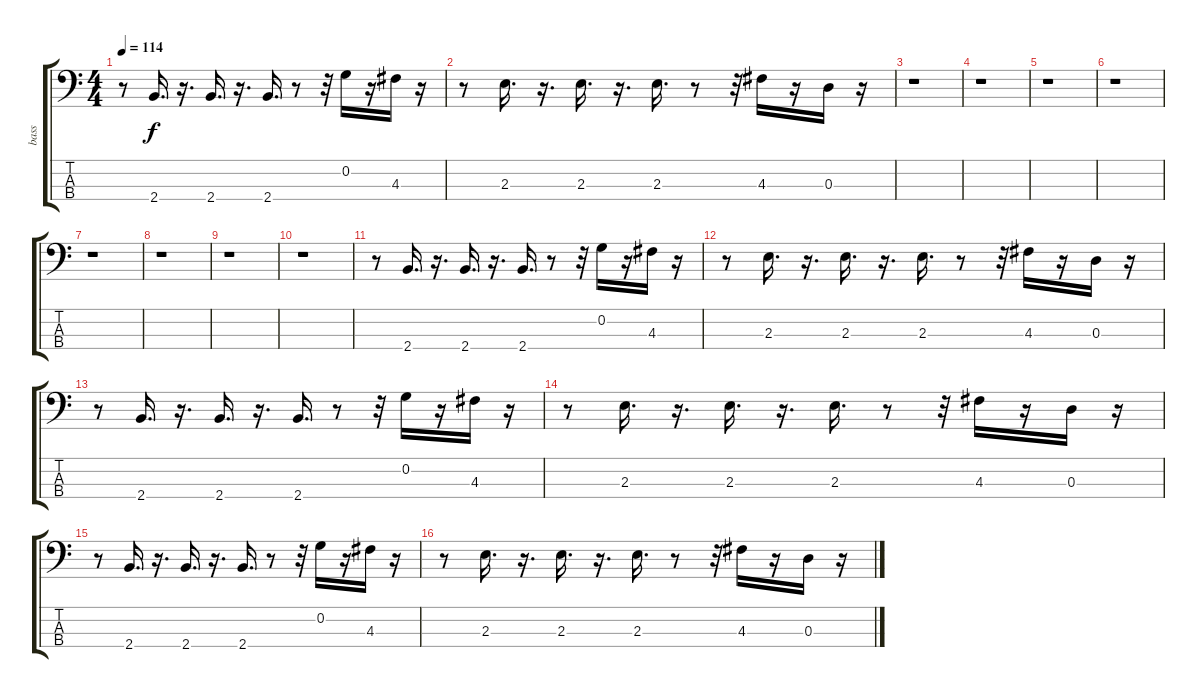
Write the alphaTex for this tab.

\track ("bass" "bass") {instrument synthbass2}
\staff {score tabs}
\tuning (C-1 G2 D2 A1) {hide}
\ts (4 4)
\tempo 114
\clef f4
\ks c
r.8{dy f} 2.4.16{d} r.16{d} 2.4.16{d} r.16{d} 2.4.16{d} r.8 r.32 0.2.16 r.16 4.3.16 r.16 |
r.8 2.3.16{d} r.16{d} 2.3.16{d} r.16{d} 2.3.16{d} r.8 r.32 4.3.16 r.16 0.3.16 r.16 |
r.1 |
r.1 |
r.1 |
r.1 |
r.1 |
r.1 |
r.1 |
r.1 |
r.8 2.4.16{d} r.16{d} 2.4.16{d} r.16{d} 2.4.16{d} r.8 r.32 0.2.16 r.16 4.3.16 r.16 |
r.8 2.3.16{d} r.16{d} 2.3.16{d} r.16{d} 2.3.16{d} r.8 r.32 4.3.16 r.16 0.3.16 r.16 |
r.8 2.4.16{d} r.16{d} 2.4.16{d} r.16{d} 2.4.16{d} r.8 r.32 0.2.16 r.16 4.3.16 r.16 |
r.8 2.3.16{d} r.16{d} 2.3.16{d} r.16{d} 2.3.16{d} r.8 r.32 4.3.16 r.16 0.3.16 r.16 |
r.8 2.4.16{d} r.16{d} 2.4.16{d} r.16{d} 2.4.16{d} r.8 r.32 0.2.16 r.16 4.3.16 r.16 |
r.8 2.3.16{d} r.16{d} 2.3.16{d} r.16{d} 2.3.16{d} r.8 r.32 4.3.16 r.16 0.3.16 r.16
